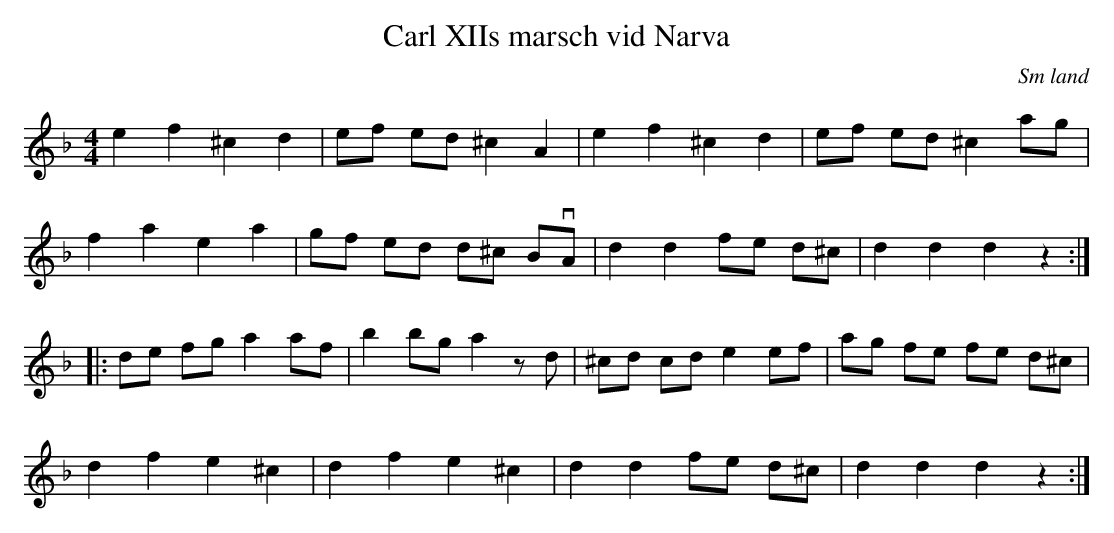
X:1
T: Carl XIIs marsch vid Narva
M: 4/4
L: 1/8
O: Sm land
Q: 210
K: Dm
e2 f2 ^c2 d2 | ef ed ^c2 A2 | e2 f2 ^c2 d2 | ef ed ^c2 ag |
f2a2 e2 a2 | gf ed d^c BvA | d2 d2 fe d^c | d2 d2 d2 z2 ::
de fg a2 af | b2 bg a2 z d | ^cd cd e2 ef | ag fe fe d^c |
d2 f2 e2 ^c2 | d2 f2 e2 ^c2 | d2 d2 fe d^c | d2 d2 d2 z2 :|
